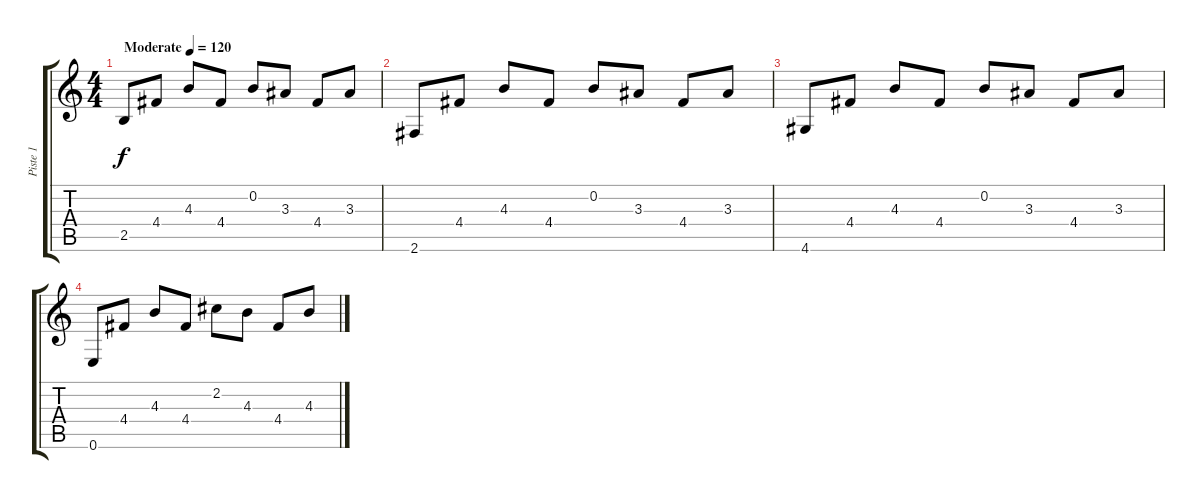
\track ("Piste 1" "Piste 1") {instrument acousticguitarsteel}
\staff {score tabs}
\tuning (E4 B3 G3 D3 A2 E2) {hide}
\ts (4 4)
\tempo (120 "Moderate")
\clef g2
\ks c
2.5.8{dy f instrument acousticguitarsteel} 4.4.8 4.3.8 4.4.8 0.2.8 3.3.8 4.4.8 3.3.8 |
2.6.8 4.4.8 4.3.8 4.4.8 0.2.8 3.3.8 4.4.8 3.3.8 |
4.6.8 4.4.8 4.3.8 4.4.8 0.2.8 3.3.8 4.4.8 3.3.8 |
0.6.8 4.4.8 4.3.8 4.4.8 2.2.8 4.3.8 4.4.8 4.3.8
